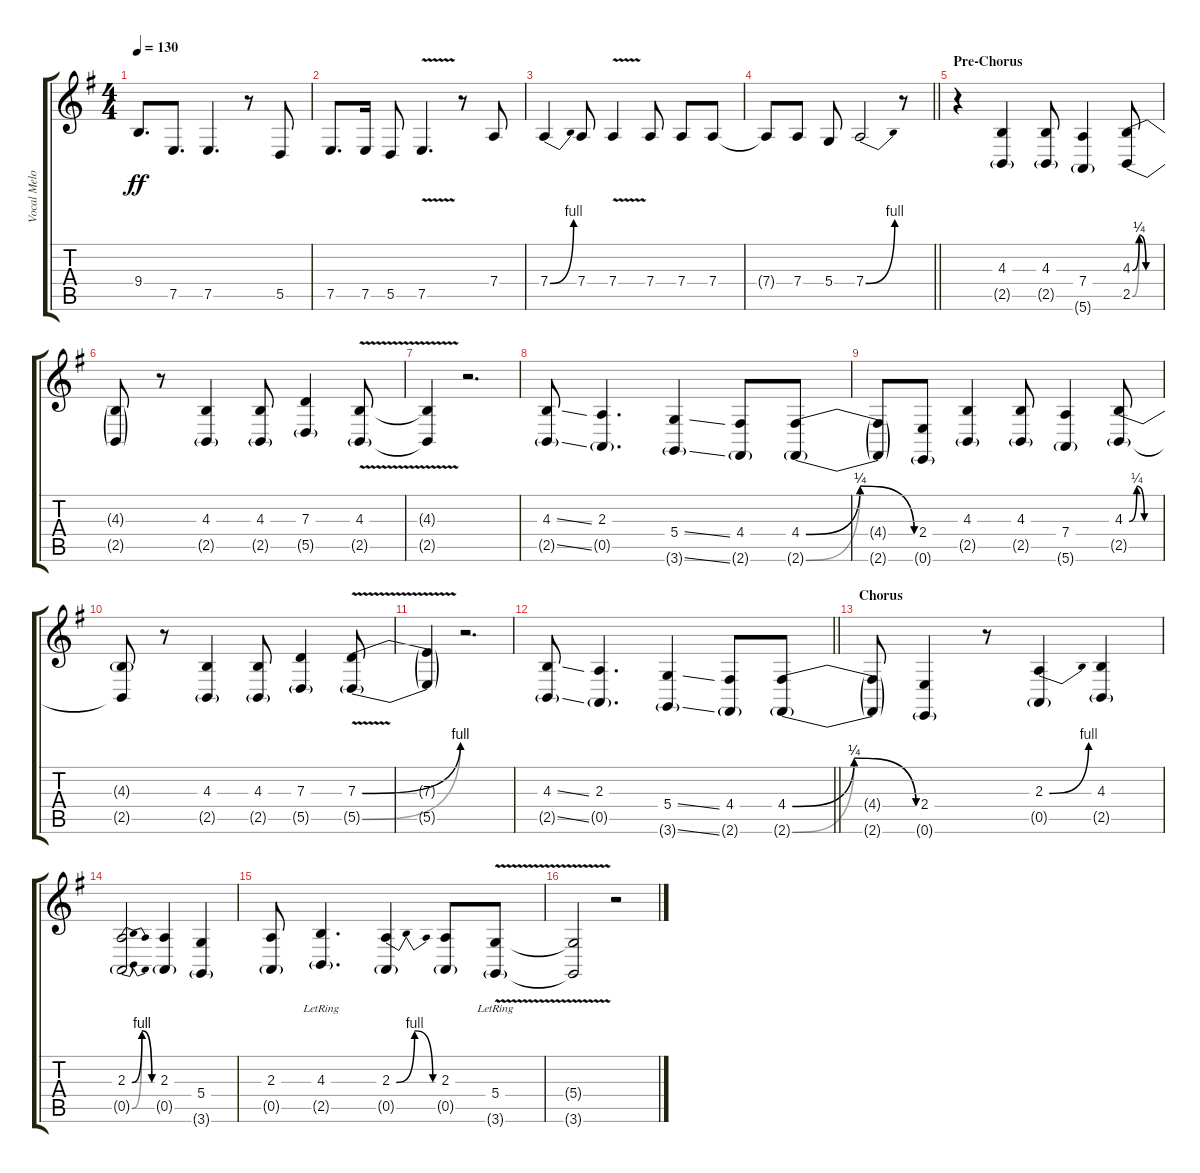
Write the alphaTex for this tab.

\track ("Vocal Melody" "Vocal Melo") {instrument altosax}
\staff {score tabs}
\tuning (E4 B3 G3 D3 A2 E2) {hide}
\ts (4 4)
\tempo 130
\clef g2
\ks eminor
9.4.8{d dy ff} 7.5.8{d} 7.5.4{d} r.8 5.5.8 |
7.5.8{d} 7.5.16 5.5.8 7.5{v}.4{d} r.8 7.4.8 |
7.4{be (bend 0 0 60 4)}.4 7.4.8 7.4{v}.4 7.4.8 7.4.8 7.4.8 |
\barLineRight lightlight
7.4{t}.8 7.4.8 5.4.8 7.4{be (bend 0 0 60 4)}.2 r.8 |
\section ("" "Pre-Chorus")
r.4 (4.3 2.5{g}).4 (4.3 2.5{g}).8 (7.4 5.6{g}).4 (4.3{be (custom 0 0 15 1 30 0 60 0)} 2.5{be (custom 0 0 15 1 30 0 60 0)}).8 |
(4.3{t} 2.5{t}).8 r.8 (4.3 2.5{g}).4 (4.3 2.5{g}).8 (7.3 5.5{g}).4 (4.3{v} 2.5{v g}).8 |
(4.3{t} 2.5{t}).4 r.2{d} |
(4.3{ss} 2.5{ss g}).8 (2.3 0.5{g}).4{d} (5.4{ss} 3.6{ss g}).4 (4.4 2.6{g}).8 (4.4{be (bendrelease 0 0 30 1 30 1 60 0)} 2.6{be (bendrelease 0 0 30 1 30 1 60 0) g}).8 |
(4.4{t} 2.6{t}).8 (2.4 0.6{g}).8 (4.3 2.5{g}).4 (4.3 2.5{g}).8 (7.4 5.6{g}).4 (4.3{be (custom 0 0 15 1 30 0 60 0)} 2.5{g}).8 |
(4.3{t} 2.5{t}).8 r.8 (4.3 2.5{g}).4 (4.3 2.5{g}).8 (7.3 5.5{g}).4 (7.3{be (bend 0 0 60 4) v} 5.5{be (bend 0 0 60 4) v g}).8 |
(7.3{t} 5.5{t}).4 r.2{d} |
\barLineRight lightlight
(4.3{ss} 2.5{ss g}).8 (2.3 0.5{g}).4{d} (5.4{ss} 3.6{ss g}).4 (4.4 2.6{g}).8 (4.4{be (bendrelease 0 0 30 1 30 1 60 0)} 2.6{be (bendrelease 0 0 30 1 30 1 60 0) g}).8 |
\section ("" "Chorus")
(4.4{t} 2.6{t}).8 (2.4 0.6{g}).4 r.8 (2.3{be (bend 0 0 60 4)} 0.5{g}).4 (4.3 2.5{g}).4 |
(2.3{be (bendrelease 0 0 30 4 30 4 60 0)} 0.5{be (bendrelease 0 0 30 4 30 4 60 0) g}).2 (2.3 0.5{g}).4 (5.4 3.6{g}).4 |
(2.3 0.5{g}).8 (4.3{lr} 2.5{g lr}).4{d} (2.3{be (bendrelease 0 0 30 4 30 4 60 0)} 0.5{g}).4 (2.3 0.5{g}).8 (5.4{v lr} 3.6{v g lr}).8 |
(5.4{t} 3.6{t}).2 r.2
